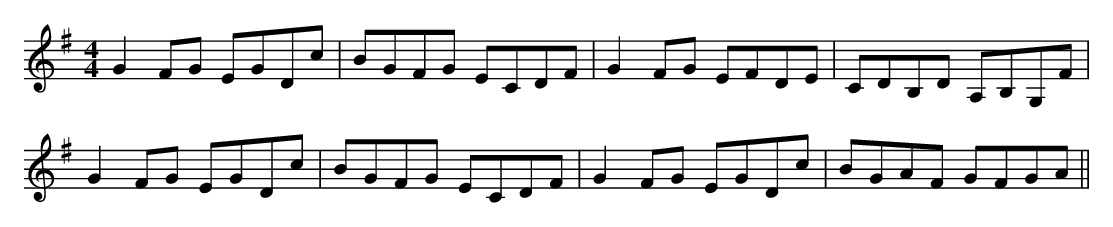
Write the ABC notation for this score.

X:1
M:4/4
K:G
G2FG EGDc|BGFG ECDF|G2FG EFDE|CDB,D A,B,G,F|
G2FG EGDc|BGFG ECDF|G2FG EGDc|BGAF GFGA||
